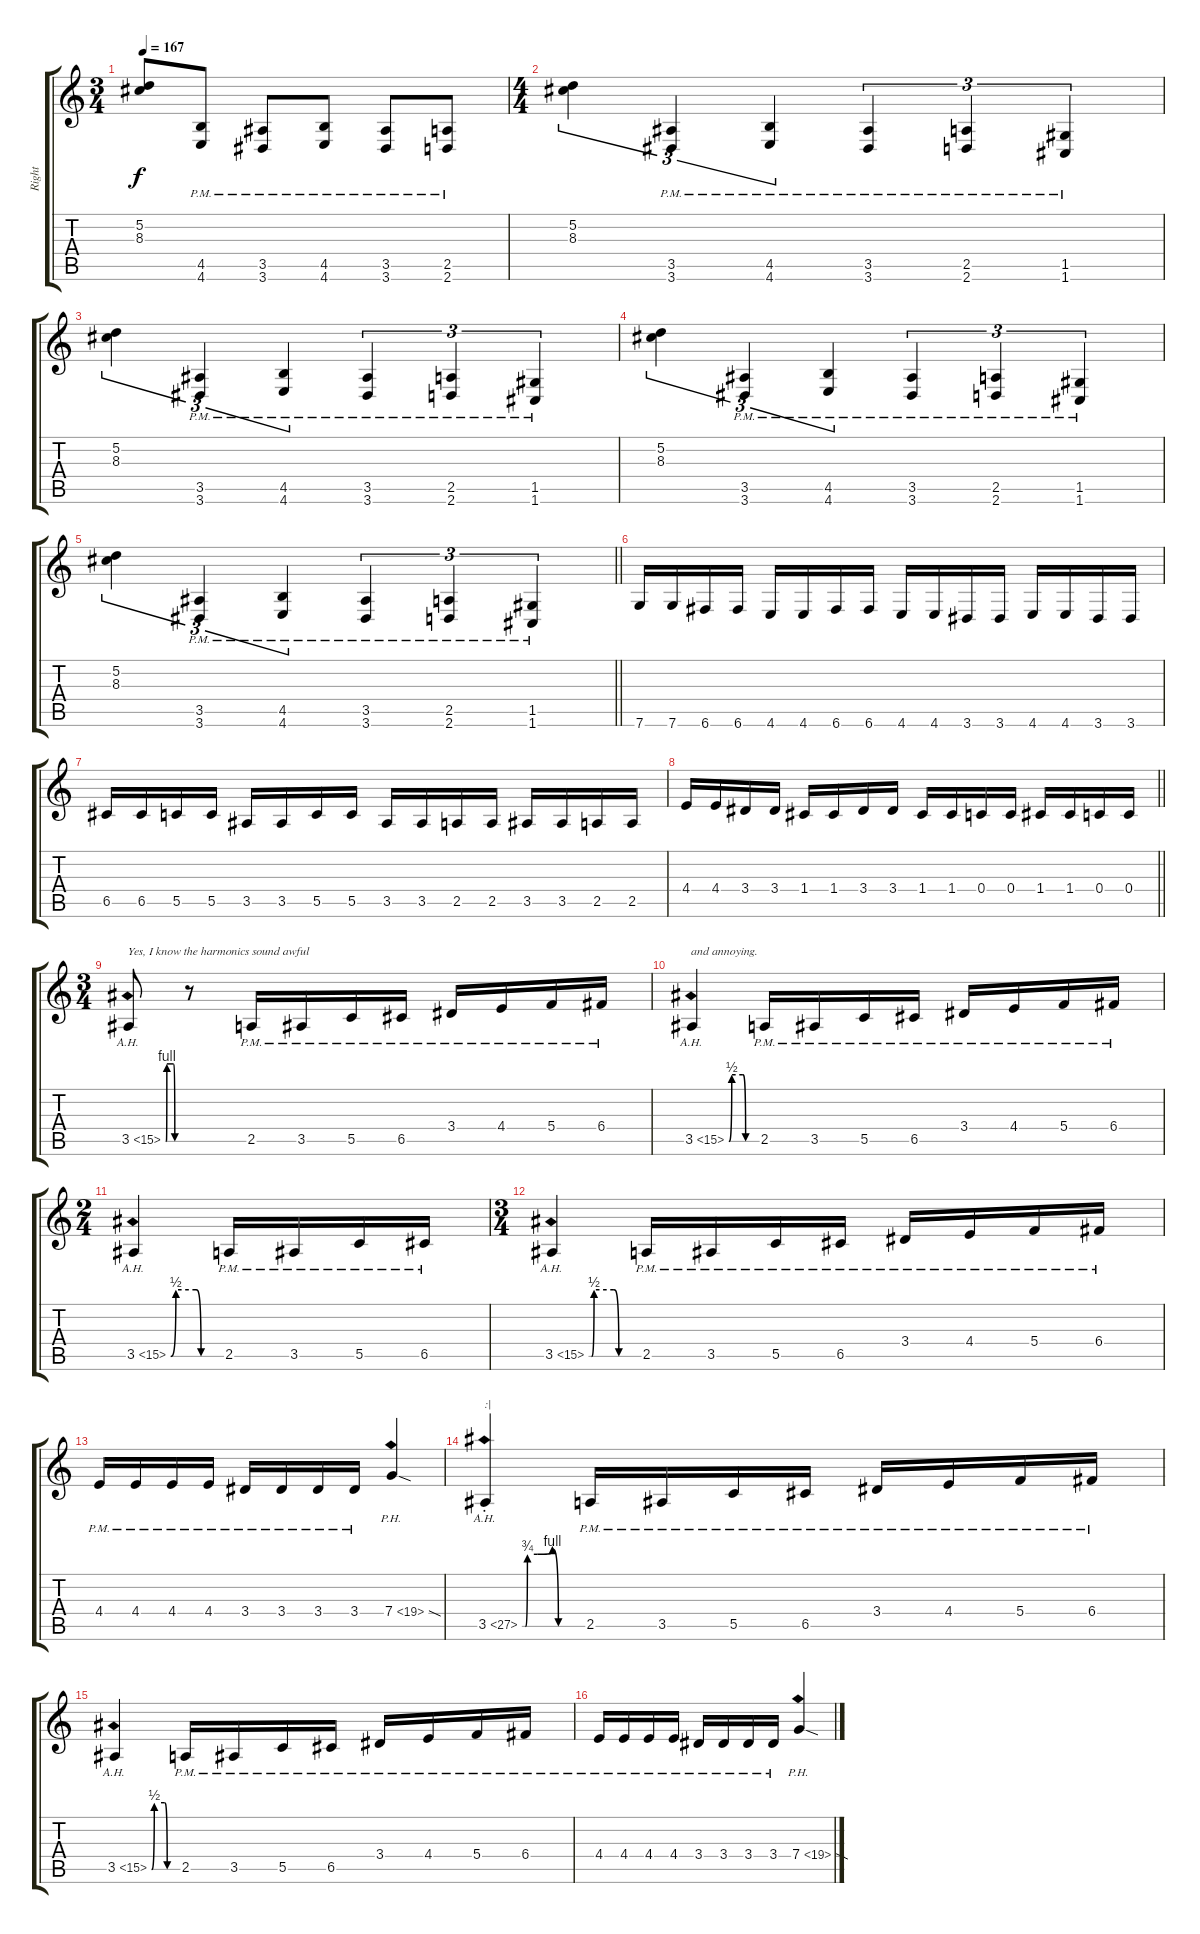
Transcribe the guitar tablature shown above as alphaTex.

\track ("Right" "Right") {instrument overdrivenguitar}
\staff {score tabs}
\tuning (D4 A3 F3 C3 G2 C2) {hide}
\ts (3 4)
\tempo 167
\clef g2
\ks c
(5.2 8.3).8{dy f} (4.5{pm} 4.6{pm}).8 (3.5{pm} 3.6{pm}).8 (4.5{pm} 4.6{pm}).8 (3.5{pm} 3.6{pm}).8 (2.5{pm} 2.6{pm}).8 |
\ts (4 4)
(5.2 8.3).4{tu (3 2)} (3.5{pm} 3.6{pm}).4{tu (3 2)} (4.5{pm} 4.6{pm}).4{tu (3 2)} (3.5{pm} 3.6{pm}).4{tu (3 2)} (2.5{pm} 2.6{pm}).4{tu (3 2)} (1.5{pm} 1.6{pm}).4{tu (3 2)} |
(5.2 8.3).4{tu (3 2)} (3.5{pm} 3.6{pm}).4{tu (3 2)} (4.5{pm} 4.6{pm}).4{tu (3 2)} (3.5{pm} 3.6{pm}).4{tu (3 2)} (2.5{pm} 2.6{pm}).4{tu (3 2)} (1.5{pm} 1.6{pm}).4{tu (3 2)} |
(5.2 8.3).4{tu (3 2)} (3.5{pm} 3.6{pm}).4{tu (3 2)} (4.5{pm} 4.6{pm}).4{tu (3 2)} (3.5{pm} 3.6{pm}).4{tu (3 2)} (2.5{pm} 2.6{pm}).4{tu (3 2)} (1.5{pm} 1.6{pm}).4{tu (3 2)} |
\barLineRight lightlight
(5.2 8.3).4{tu (3 2)} (3.5{pm} 3.6{pm}).4{tu (3 2)} (4.5{pm} 4.6{pm}).4{tu (3 2)} (3.5{pm} 3.6{pm}).4{tu (3 2)} (2.5{pm} 2.6{pm}).4{tu (3 2)} (1.5{pm} 1.6{pm}).4{tu (3 2)} |
7.6.16 7.6.16 6.6.16 6.6.16 4.6.16 4.6.16 6.6.16 6.6.16 4.6.16 4.6.16 3.6.16 3.6.16 4.6.16 4.6.16 3.6.16 3.6.16 |
6.5.16 6.5.16 5.5.16 5.5.16 3.5.16 3.5.16 5.5.16 5.5.16 3.5.16 3.5.16 2.5.16 2.5.16 3.5.16 3.5.16 2.5.16 2.5.16 |
\barLineRight lightlight
4.4.16 4.4.16 3.4.16 3.4.16 1.4.16 1.4.16 3.4.16 3.4.16 1.4.16 1.4.16 0.4.16 0.4.16 1.4.16 1.4.16 0.4.16 0.4.16 |
\ts (3 4)
3.5{be (custom 0 0 3 0 5 4 30 4 36 0 45 0 60 0) ah 12}.8{txt "Yes, I know the harmonics sound awful"} r.8 2.5{pm}.16 3.5{pm}.16 5.5{pm}.16 6.5{pm}.16 3.4{pm}.16 4.4{pm}.16 5.4{pm}.16 6.4{pm}.16 |
3.5{be (custom 0 0 6 2 30 2 36 0 45 0 60 0) ah 12}.4{txt "and annoying."} 2.5{pm}.16 3.5{pm}.16 5.5{pm}.16 6.5{pm}.16 3.4{pm}.16 4.4{pm}.16 5.4{pm}.16 6.4{pm}.16 |
\ts (2 4)
3.5{be (custom 0 0 6 2 30 2 36 0 45 0 60 0) ah 12}.4 2.5{pm}.16 3.5{pm}.16 5.5{pm}.16 6.5{pm}.16 |
\ts (3 4)
3.5{be (custom 0 0 3 0 6 2 30 2 36 0 45 0 60 0) ah 12}.4 2.5{pm}.16 3.5{pm}.16 5.5{pm}.16 6.5{pm}.16 3.4{pm}.16 4.4{pm}.16 5.4{pm}.16 6.4{pm}.16 |
4.4{pm}.16 4.4{pm}.16 4.4{pm}.16 4.4{pm}.16 3.4{pm}.16 3.4{pm}.16 3.4{pm}.16 3.4{pm}.16 7.4{ph 12 sod}.4 |
3.5{be (custom 0 0 3 0 5 3 15 3 30 4 36 0 45 0 60 0) ah 24 st}.4{txt ":|"} 2.5{pm}.16 3.5{pm}.16 5.5{pm}.16 6.5{pm}.16 3.4{pm}.16 4.4{pm}.16 5.4{pm}.16 6.4{pm}.16 |
3.5{be (custom 0 0 6 2 30 2 36 0 45 0 60 0) ah 12}.4 2.5{pm}.16 3.5{pm}.16 5.5{pm}.16 6.5{pm}.16 3.4{pm}.16 4.4{pm}.16 5.4{pm}.16 6.4{pm}.16 |
4.4{pm}.16 4.4{pm}.16 4.4{pm}.16 4.4{pm}.16 3.4{pm}.16 3.4{pm}.16 3.4{pm}.16 3.4{pm}.16 7.4{ph 12 sod}.4
